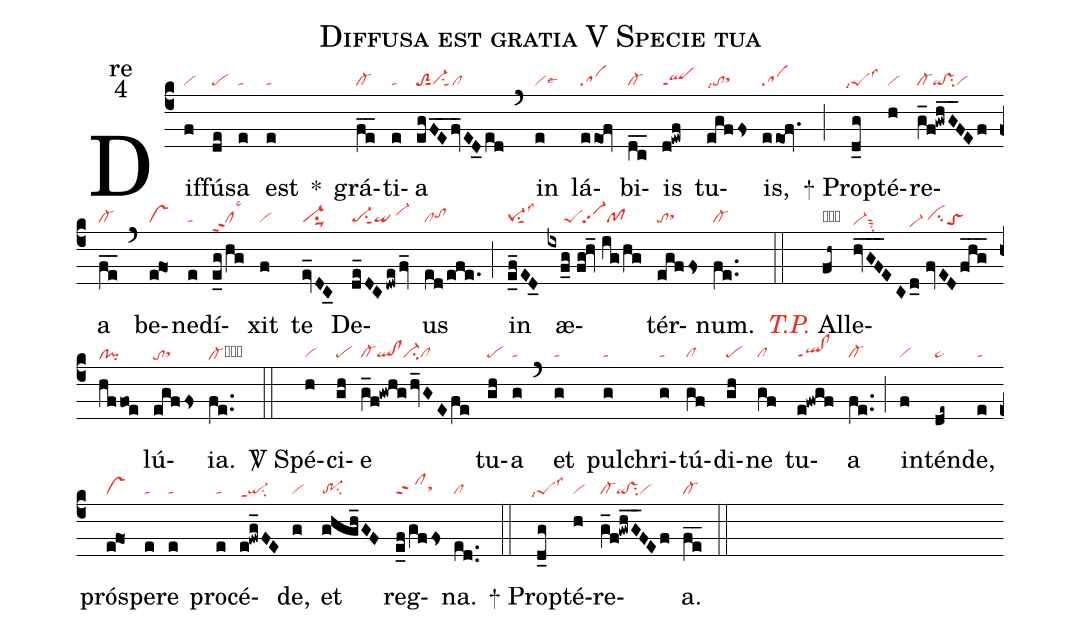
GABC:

name:Diffusa est gratia V Specie tua;
office-part:re;
mode:4;
nabc-lines:1;
%%
(c4) Dif(f|vi)fú(de|pe)sa(e|ta) est(e|ta) <sp>*</sp>() grá(fe__|cl-)ti(e|ta)a(egFE__fv_ED_0ed|toS2sut1vi-su1sut1cl) (`) in(e|vilse6) lá(eeof|sa)bi(dc__|cl-)is(d!ewf|qlppt1) tu(egffs|tolsi7sthh)is,(eeof.|sa) (;) <sp>+</sp> Prop(d_g|``peSlsi7lss3)té(h|vi)re(g_f!gwhG__FEf|cl-qi!vssu2vi)a(fe__|cl-) (`) be(e@fo1|vs)ne(e|ta)dí(e_g/hg|clppt2lsc3)xit(f|vi) te(ev_DC_0|vi-su1suu1) De(de_DC/dwe/fv_|pe-su1sut1qi/vi-hi)us(ed/efe.|cltohh) (;) in(e_f_ED_0|pe-1su1sut1lss3) æ(ixf_g//fg!hv_//ig/hg|/////peSvi-pp2pf)tér(egffs|tosthh)num.(fe..|cl-) (::) <c><i>T.P.</i></c> {A}l(fh~|obpe~he)le(hvGF___EC|vi-hesut2su2|d_0//fvEDfhg___|vi-hd/cihgtoShe|hffoe|clhe!pihe)lú(egffs|tohesthg){ia}.(fe..|cl-hecb) (::) <sp>V/</sp> Spé(h|vi)ci(gh|pe)e(g_f!gwhg/hv_GEfe|cl-ql!clci-cl) tu(gh|pe)a(g|ta) (`) et(g|ta) pul(g|ta)chri(g|ta)tú(gf|cl)di(gh|pe)ne(gf|cl) tu(e!fwgf|ql!clppt1)a(fe..|cl-) (;) in(f|vi)tén(de~|pe~)de,(e|ta) prós(e@fo1|vs)pe(e|ta)re(e|ta) pro(e|ta)cé(e!fwg_FE|qi-ppt1su2)de,(g|vi) et(ghgh_GF|tr-1su2) reg(e_f/gffs|clppt2sthh)na.(ed..|cl) (::) <sp>+</sp> Prop(d_g|``peSlsi7lss3)té(h|vi)re(g_f!gwhG__FEf|cl-qi!vssu2vi)a.(fe__|cl-) (::)
